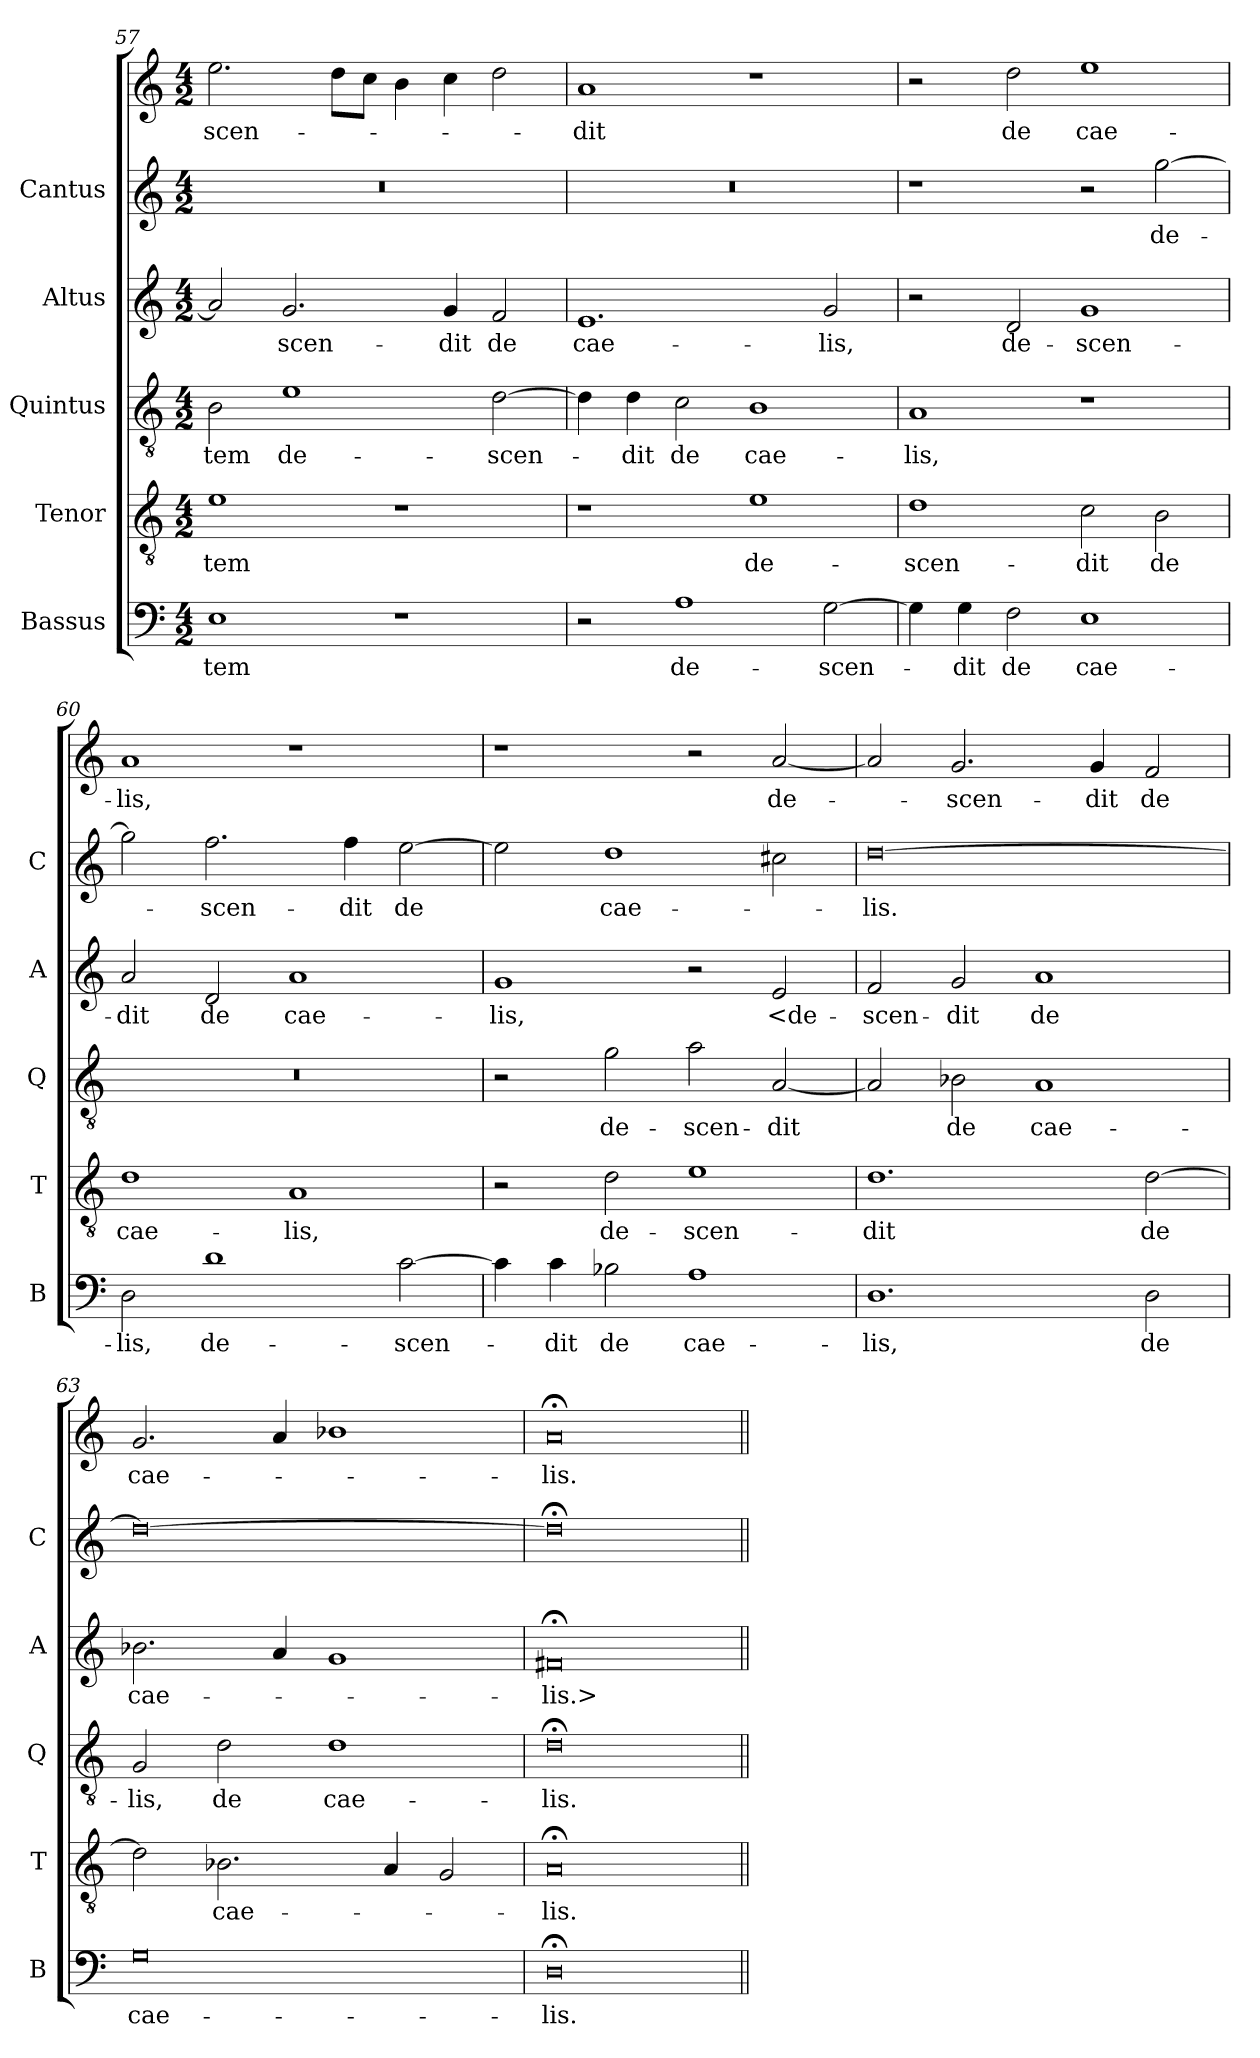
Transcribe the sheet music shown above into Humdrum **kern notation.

**kern	**text	**kern	**text	**kern	**text	**kern	**text	**kern	**text	**kern	**text
*part6	*part6	*part5	*part5	*part4	*part4	*part3	*part3	*part2	*part2	*part1	*part1
*staff6	*staff6	*staff5	*staff5	*staff4	*staff4	*staff3	*staff3	*staff2	*staff2	*staff1	*staff1
*I"Bassus	*	*I"Tenor	*	*I"Quintus	*	*I"Altus	*	*I"Cantus	*	*	*
*I'B	*	*I'T	*	*I'Q	*	*I'A	*	*I'C	*	*	*
*clefF4	*	*clefGv2	*	*clefGv2	*	*clefG2	*	*clefG2	*	*clefG2	*
*	*	*ITrd7c12	*	*ITrd7c12	*	*	*	*	*	*	*
*k[]	*	*k[]	*	*k[]	*	*k[]	*	*k[]	*	*k[]	*
*C:	*	*C:	*	*C:	*	*C:	*	*C:	*	*C:	*
*M4/2	*	*M4/2	*	*M4/2	*	*M4/2	*	*M4/2	*	*M4/2	*
=57	=57	=57	=57	=57	=57	=57	=57	=57	=57	=57	=57
1E\	-tem	1E\	-tem	2BB\	-tem	2a/]	.	0r	.	2.ee\	-scen-
.	.	.	.	1E\	de-	2.g/	-scen-	.	.	.	.
.	.	.	.	.	.	.	.	.	.	8dd\L	.
.	.	.	.	.	.	.	.	.	.	8cc\J	.
1r	.	1r	.	.	.	.	.	.	.	4b\	.
.	.	.	.	.	.	4g/	-dit	.	.	4cc\	.
.	.	.	.	[2D\	-scen-	2f/	de	.	.	2dd\	.
=58	=58	=58	=58	=58	=58	=58	=58	=58	=58	=58	=58
2r	.	1r	.	4D\]	.	1.e/	cae-	0r	.	1a/	-dit
.	.	.	.	4D\	-dit	.	.	.	.	.	.
1A\	de-	.	.	2C\	de	.	.	.	.	.	.
.	.	1E\	de-	1BB\	cae-	.	.	.	.	1r	.
[2G\	-scen-	.	.	.	.	2g/	-lis,	.	.	.	.
=59	=59	=59	=59	=59	=59	=59	=59	=59	=59	=59	=59
4G\]	.	1D\	-scen-	1AA/	-lis,	2r	.	1r	.	2r	.
4G\	-dit	.	.	.	.	.	.	.	.	.	.
2F\	de	.	.	.	.	2d/	de-	.	.	2dd\	de
1E\	cae-	2C\	-dit	1r	.	1g/	-scen-	2r	.	1ee\	cae-
.	.	2BB\	de	.	.	.	.	[2gg\	de-	.	.
=60	=60	=60	=60	=60	=60	=60	=60	=60	=60	=60	=60
2D\	-lis,	1D\	cae-	0r	.	2a/	-dit	2gg\]	.	1a/	-lis,
1d\	de-	.	.	.	.	2d/	de	2.ff\	-scen-	.	.
.	.	1AA/	-lis,	.	.	1a/	cae-	.	.	1r	.
.	.	.	.	.	.	.	.	4ff\	-dit	.	.
[2c\	-scen-	.	.	.	.	.	.	[2ee\	de	.	.
=61	=61	=61	=61	=61	=61	=61	=61	=61	=61	=61	=61
4c\]	.	2r	.	2r	.	1g/	-lis,	2ee\]	.	1r	.
4c\	-dit	.	.	.	.	.	.	.	.	.	.
2B-X\	de	2D\	de-	2G\	de-	.	.	1dd\	cae-	.	.
1A\	cae-	1E\	-scen-	2A\	-scen-	2r	.	.	.	2r	.
.	.	.	.	[2AA/	-dit	2e/	<de-	2cc#\	.	[2a/	de-
=62	=62	=62	=62	=62	=62	=62	=62	=62	=62	=62	=62
1.D\	-lis,	1.D\	-dit	2AA/]	.	2f/	-scen-	[0dd\	-lis.	2a/]	.
.	.	.	.	2BB-X\	de	2g/	-dit	.	.	2.g/	-scen-
.	.	.	.	1AA/	cae-	1a/	de	.	.	.	.
.	.	.	.	.	.	.	.	.	.	4g/	-dit
2D\	de	[2D\	de	.	.	.	.	.	.	2f/	de
=63	=63	=63	=63	=63	=63	=63	=63	=63	=63	=63	=63
0G\	cae-	2D\]	.	2GG/	-lis,	2.b-X\	cae-	0dd\_	.	2.g/	cae-
.	.	2.BB-X\	cae-	2D\	de	.	.	.	.	.	.
.	.	.	.	.	.	4a/	.	.	.	4a/	.
.	.	.	.	1D\	cae-	1g/	.	.	.	1b-X\	.
.	.	4AA/	.	.	.	.	.	.	.	.	.
.	.	2GG/	.	.	.	.	.	.	.	.	.
=64	=64	=64	=64	=64	=64	=64	=64	=64	=64	=64	=64
0D;<\	-lis.	0AA;</	-lis.	0D;<\	-lis.	0f#X;</	-lis.>	0dd;<\]	.	0a;</	-lis.
=||	=||	=||	=||	=||	=||	=||	=||	=||	=||	=||	=||
*-	*-	*-	*-	*-	*-	*-	*-	*-	*-	*-	*-
